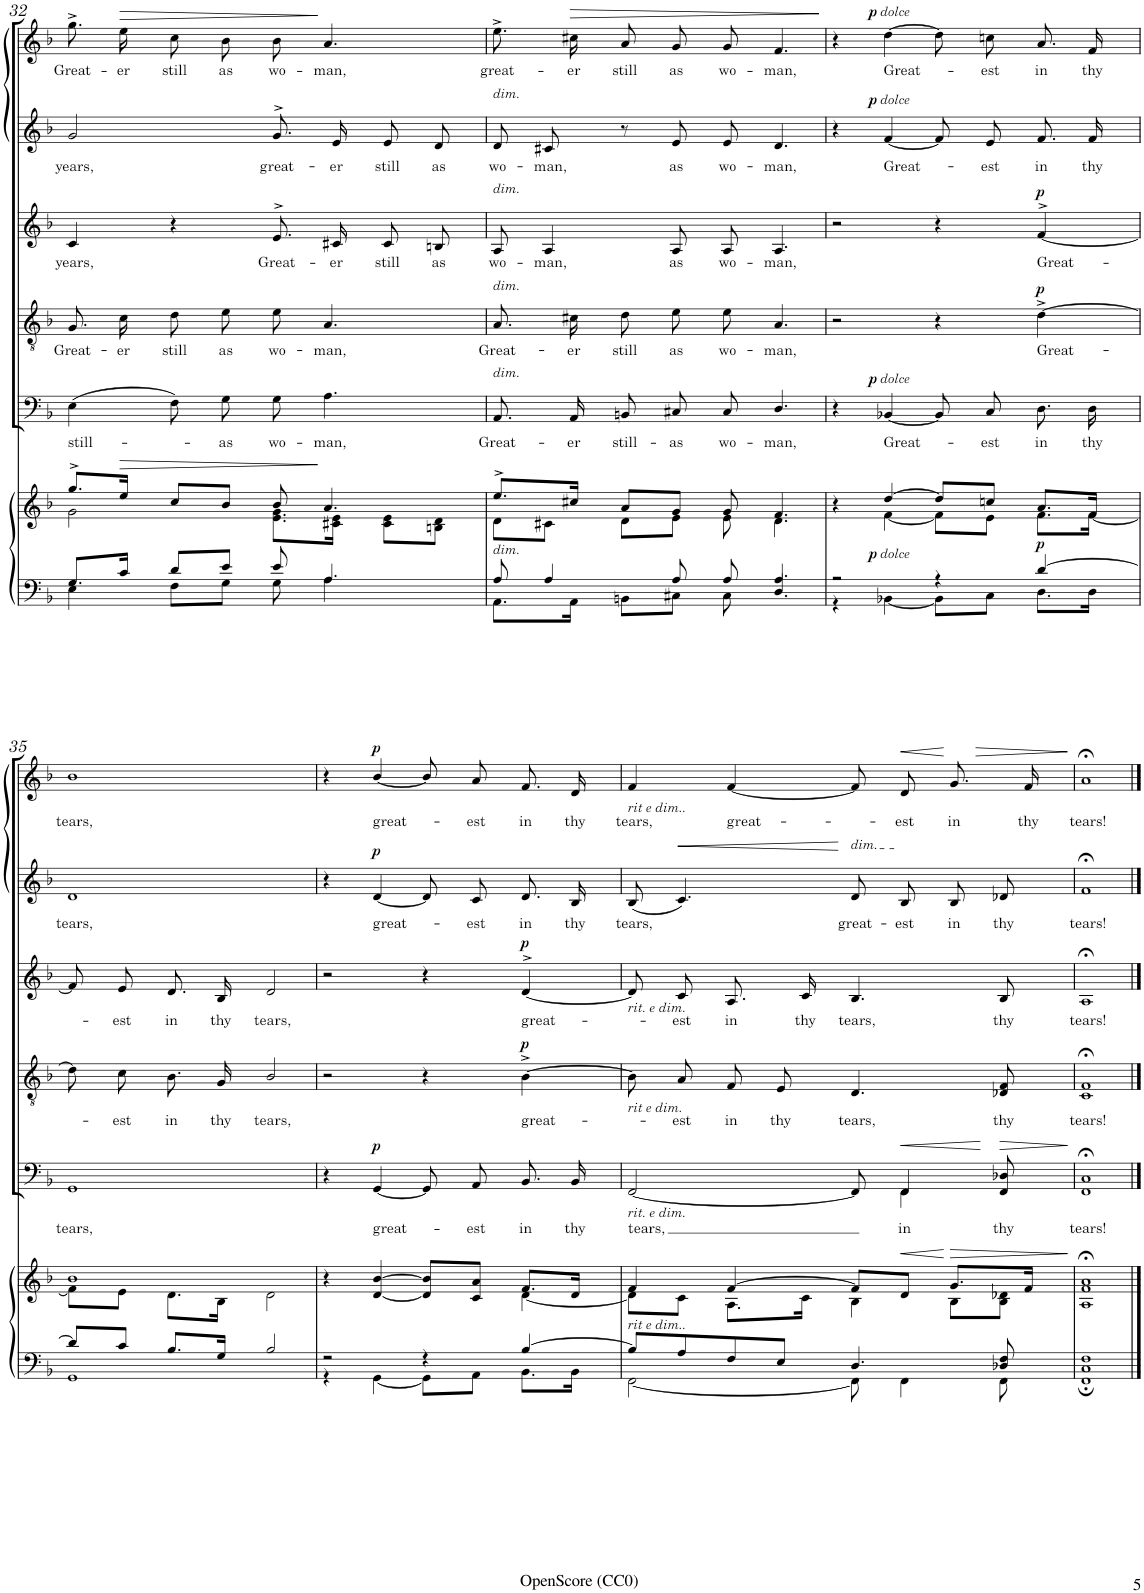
**kern	**kern	**dynam	**kern	**text	**dynam	**kern	**text	**dynam	**kern	**text	**dynam	**kern	**text	**dynam	**kern	**text	**dynam
*part6	*part6	*part6	*part5	*part5	*part5	*part4	*part4	*part4	*part3	*part3	*part3	*part2	*part2	*part2	*part1	*part1	*part1
*staff7	*staff6	*staff6/7	*staff5	*staff5	*staff5	*staff4	*staff4	*staff4	*staff3	*staff3	*staff3	*staff2	*staff2	*staff2	*staff1	*staff1	*staff1
*I"Piano for practice only	*	*	*I"Bass	*	*	*I"Tenor	*	*	*I"Alto	*	*	*I"Soprano II	*	*	*I"Soprano I	*	*
*I'Pno	*	*	*	*	*	*	*	*	*	*	*	*	*	*	*	*	*
!!LO:PB:g=z
*clefF4	*clefG2	*	*clefF4	*	*	*clefGv2	*	*	*clefG2	*	*	*clefG2	*	*	*clefG2	*	*
*k[b-]	*k[b-]	*	*k[b-]	*	*	*k[b-]	*	*	*k[b-]	*	*	*k[b-]	*	*	*k[b-]	*	*
*M4/4	*M4/4	*	*M4/4	*	*	*M4/4	*	*	*M4/4	*	*	*M4/4	*	*	*M4/4	*	*
=32	=32	=32	=32	=32	=32	=32	=32	=32	=32	=32	=32	=32	=32	=32	=32	=32	=32
*^	*^	*	*	*	*	*	*	*	*	*	*	*	*	*	*	*	*
!	!	!	!	!	!	!LO:LY:b	!	!	!LO:LY:b	!	!	!LO:LY:b	!	!	!LO:LY:b	!	!	!LO:LY:b	!
8.G/L	4E\	8.gg^/L	2g\	.	(4E\	still-	.	8.G/L	Great-	.	4c/	years,	.	2g/	years,	.	8.gg^\L	Great-	.
!	!	!	!	!LO:HP:b	!	!	!	!	!LO:LY:b	!	!	!	!	!	!	!	!	!LO:LY:b	!LO:HP:b
16c/Jk	.	16ee/Jk	.	>	.	.	.	16c/Jk	-er	.	.	.	.	.	.	.	16ee\Jk	-er	>
!	!	!	!	!	!	!	!	!	!LO:LY:b	!	!	!	!	!	!	!	!	!LO:LY:b	!
8d/L	8F\L	8cc/L	.	.	8F\L)	.	.	8d\L	still	.	4r	.	.	.	.	.	8cc\L	still	.
!	!	!	!	!	!	!LO:LY:b	!	!	!LO:LY:b	!	!	!	!	!	!	!	!	!LO:LY:b	!
8e/J	8G\J	8b-/J	.	.	8G\J	-as	.	8e\J	as	.	.	.	.	.	.	.	8b-\J	as	.
!	!	!	!	!	!	!LO:LY:b	!	!	!LO:LY:b	!	!	!LO:LY:b	!	!	!LO:LY:b	!	!	!LO:LY:b	!
8e/	8G\	8b-/	8.e\ 8.g\L	.	8G\	wo-	.	8e\	wo-	.	8.e^>/L	Great-	.	8.g^>/L	great-	.	8b-\	wo-	.
!	!	!	!	!	!	!LO:LY:b	!	!	!LO:LY:b	!	!	!	!	!	!	!	!	!LO:LY:b	!
4.A/	4.A\	4.a/	.	]	4.A\	-man,	.	4.A/	-man,	.	.	.	.	.	.	.	4.a/	-man,	]
!	!	!	!	!	!	!	!	!	!	!	!	!LO:LY:b	!	!	!LO:LY:b	!	!	!	!
.	.	.	16c#X\ 16e\Jk	.	.	.	.	.	.	.	16c#X/Jk	-er	.	16e/Jk	-er	.	.	.	.
!	!	!	!	!	!	!	!	!	!	!	!	!LO:LY:b	!	!	!LO:LY:b	!	!	!	!
.	.	.	8c#\ 8e\L	.	.	.	.	.	.	.	8c#/L	still	.	8e/L	still	.	.	.	.
!	!	!	!	!	!	!	!	!	!	!	!	!LO:LY:b	!	!	!LO:LY:b	!	!	!	!
.	.	.	8Bn\ 8d\J	.	.	.	.	.	.	.	8Bn/J	as	.	8d/J	as	.	.	.	.
=33	=33	=33	=33	=33	=33	=33	=33	=33	=33	=33	=33	=33	=33	=33	=33	=33	=33	=33	=33
!	!	!	!	!	!	!	!	!	!	!	!	!	!	!LO:TX:a:i:t=dim.	!	!	!	!	!
!	!	!	!	!	!	!	!	!	!	!	!LO:TX:a:i:t=dim.	!	!	!	!	!	!	!	!
!	!	!	!	!	!	!	!	!LO:TX:a:i:t=dim.	!	!	!	!	!	!	!	!	!	!	!
!	!	!	!	!	!LO:TX:a:i:t=dim.	!	!	!	!	!	!	!	!	!	!	!	!	!	!
!LO:TX:a:i:t=dim.	!	!	!	!	!	!	!	!	!	!	!	!	!	!	!	!	!	!	!
!	!	!	!	!	!	!LO:LY:b	!	!	!LO:LY:b	!	!	!LO:LY:b	!	!	!LO:LY:b	!	!	!LO:LY:b	!
8A/	8.AA\L	8.ee^/L	8d\L	.	8.AA/L	Great-	.	8.A\L	Great-	.	8A/	wo-	.	8d/L	wo-	.	8.ee^\L	great-	.
!	!	!	!	!	!	!	!	!	!	!	!	!LO:LY:b	!	!	!LO:LY:b	!	!	!	!
4A/	.	.	8c#X\J	.	.	.	.	.	.	.	4A/	-man,	.	8c#X/J	-man,	.	.	.	.
!	!	!	!	!	!	!LO:LY:b	!	!	!LO:LY:b	!	!	!	!	!	!	!	!	!LO:LY:b	!LO:HP:b
.	16AA\Jk	16cc#X/Jk	.	.	16AA/Jk	-er	.	16c#X\Jk	-er	.	.	.	.	.	.	.	16cc#X\Jk	-er	>
!	!	!	!	!	!	!LO:LY:b	!	!	!LO:LY:b	!	!	!	!	!	!	!	!	!LO:LY:b	!
.	8BBn\L	8a/L	8d\L	.	8BBn/L	still-	.	8d\L	still	.	.	.	.	8r	.	.	8a/L	still	.
!	!	!	!	!	!	!LO:LY:b	!	!	!LO:LY:b	!	!	!LO:LY:b	!	!	!LO:LY:b	!	!	!LO:LY:b	!
8A/	8C#X\J	8g/J	8e\J	.	8C#X/J	-as	.	8e\J	as	.	8A/	as	.	8e/	as	.	8g/J	as	.
!	!	!	!	!	!	!LO:LY:b	!	!	!LO:LY:b	!	!	!LO:LY:b	!	!	!LO:LY:b	!	!	!LO:LY:b	!
8A/	8C#\	8g/	8e\	.	8C#/	wo-	.	8e\	wo-	.	8A/	wo-	.	8e/	wo-	.	8g/	wo-	.
!	!	!	!	!	!	!LO:LY:b	!	!	!LO:LY:b	!	!	!LO:LY:b	!	!	!LO:LY:b	!	!	!LO:LY:b	!
4.A/	4.D/	4.f/	4.d\	.	4.D/	-man,	.	4.A/	-man,	.	4.A/	-man,	.	4.d/	-man,	.	4.f/	-man,	.
*v	*v	*	*	*	*	*	*	*	*	*	*	*	*	*	*	*	*	*	*
*	*v	*v	*	*	*	*	*	*	*	*	*	*	*	*	*	*	*	*
.	.	.	.	.	.	.	.	.	.	.	.	.	.	.	.	.	]
=34	=34	=34	=34	=34	=34	=34	=34	=34	=34	=34	=34	=34	=34	=34	=34	=34	=34
*^	*^	*	*	*	*	*	*	*	*	*	*	*	*	*	*	*	*
2r	4r	4r	4ryy	.	4r	.	.	2r	.	.	2r	.	.	4r	.	.	4r	.	.
!	!	!	!	!LO:DY:b	!	!LO:LY:b	!	!	!	!	!	!	!	!	!LO:LY:b	!	!	!LO:LY:b	!
!	!	!	!	!LO:DY:n=1:b	!	!	!LO:DY:a	!	!	!	!	!	!	!	!	!	!	!	!
!	!	!	!	!	!	!	!LO:DY:n=1:a	!	!	!	!	!	!	!	!	!LO:DY:a	!	!	!
!	!	!	!	!	!	!	!	!	!	!	!	!	!	!	!	!LO:DY:n=1:a	!	!	!LO:DY:a
!	!	!	!	!	!	!	!	!	!	!	!	!	!	!	!	!	!	!	!LO:DY:n=1:a
.	[4BB-X\	[4dd/	[4f\	p other-dynamics	[4BB-X/	Great-	p other-dynamics	.	.	.	.	.	.	[4f/	Great-	p other-dynamics	[4dd\	Great-	p other-dynamics
4r	8BB-\L]	8dd/L]	8f\L]	.	8BB-/L]	.	.	4r	.	.	4r	.	.	8f/L]	.	.	8dd\L]	.	.
!	!	!	!	!	!	!LO:LY:b	!	!	!	!	!	!	!	!	!LO:LY:b	!	!	!LO:LY:b	!
.	8C\J	8ccn/J	8e\J	.	8C/J	-est	.	.	.	.	.	.	.	8e/J	-est	.	8ccn\J	-est	.
!	!	!	!	!LO:DY:n=2:a=2	!	!LO:LY:b	!	!	!LO:LY:b	!LO:DY:a	!	!LO:LY:b	!LO:DY:a	!	!LO:LY:b	!	!	!LO:LY:b	!
[4d/	8.D\L	8.a/L	8.f\L	p	8.D\L	in	.	[4d^>\	Great-	p	[4f^>/	Great-	p	8.f/L	in	.	8.a/L	in	.
!	!	!	!	!	!	!LO:LY:b	!	!	!	!	!	!	!	!	!LO:LY:b	!	!	!LO:LY:b	!
.	16D\Jk	16f/Jk	[16f\Jk	.	16D\Jk	thy	.	.	.	.	.	.	.	16f/Jk	thy	.	16f/Jk	thy	.
!!LO:LB:g=z
=35	=35	=35	=35	=35	=35	=35	=35	=35	=35	=35	=35	=35	=35	=35	=35	=35	=35	=35	=35
!	!	!	!	!	!	!LO:LY:b	!	!	!	!	!	!	!	!	!LO:LY:b	!	!	!LO:LY:b	!
8d/L]	1GG	1b-	8f\L]	.	1GG	tears,	.	8d\L]	.	.	8f/L]	.	.	1d	tears,	.	1b-	tears,	.
!	!	!	!	!	!	!	!	!	!LO:LY:b	!	!	!LO:LY:b	!	!	!	!	!	!	!
8c/J	.	.	8e\J	.	.	.	.	8c\J	-est	.	8e/J	-est	.	.	.	.	.	.	.
!	!	!	!	!	!	!	!	!	!LO:LY:b	!	!	!LO:LY:b	!	!	!	!	!	!	!
8.B-/L	.	.	8.d\L	.	.	.	.	8.B-/L	in	.	8.d/L	in	.	.	.	.	.	.	.
!	!	!	!	!	!	!	!	!	!LO:LY:b	!	!	!LO:LY:b	!	!	!	!	!	!	!
16G/Jk	.	.	16B-\Jk	.	.	.	.	16G/Jk	thy	.	16B-/Jk	thy	.	.	.	.	.	.	.
!	!	!	!	!	!	!	!	!	!LO:LY:b	!	!	!LO:LY:b	!	!	!	!	!	!	!
2B-/	.	.	2d\	.	.	.	.	2B-/	tears,	.	2d/	tears,	.	.	.	.	.	.	.
=36	=36	=36	=36	=36	=36	=36	=36	=36	=36	=36	=36	=36	=36	=36	=36	=36	=36	=36	=36
2r	4r	4r	2.ryy	.	4r	.	.	2r	.	.	2r	.	.	4r	.	.	4r	.	.
!	!	!	!	!	!	!LO:LY:b	!LO:DY:a	!	!	!	!	!	!	!	!LO:LY:b	!LO:DY:a	!	!LO:LY:b	!LO:DY:a
.	[4GG\	[4d/ [4b-/	.	.	[4GG/	great-	p	.	.	.	.	.	.	[4d/	great-	p	[4b-/	great-	p
4r	8GG\L]	8d/] 8b-/]L	.	.	8GG/L]	.	.	4r	.	.	4r	.	.	8d/L]	.	.	8b-/L]	.	.
!	!	!	!	!	!	!LO:LY:b	!	!	!	!	!	!	!	!	!LO:LY:b	!	!	!LO:LY:b	!
.	8AA\J	8c/ 8a/J	.	.	8AA/J	-est	.	.	.	.	.	.	.	8c/J	-est	.	8a/J	-est	.
!	!	!	!	!	!	!LO:LY:b	!	!	!LO:LY:b	!LO:DY:a	!	!LO:LY:b	!LO:DY:a	!	!LO:LY:b	!	!	!LO:LY:b	!
[4B-/	8.BB-\L	8.f/L	[4d\	.	8.BB-/L	in	.	[4B-^>\	great-	p	[4d^>/	great-	p	8.d/L	in	.	8.f/L	in	.
!	!	!	!	!	!	!LO:LY:b	!	!	!	!	!	!	!	!	!LO:LY:b	!	!	!LO:LY:b	!
.	16BB-\Jk	16d/Jk	.	.	16BB-/Jk	thy	.	.	.	.	.	.	.	16B-/Jk	thy	.	16d/Jk	thy	.
=37	=37	=37	=37	=37	=37	=37	=37	=37	=37	=37	=37	=37	=37	=37	=37	=37	=37	=37	=37
*	*^	*	*	*	*	*	*	*	*	*	*	*	*	*	*	*	*	*	*
!	!	!	!	!	!	!	!	!	!	!	!	!	!	!	!	!	!	!LO:TX:b:i:t=rit e dim..	!	!
!	!	!	!	!	!	!	!	!	!	!	!	!LO:TX:b:i:t=rit. e dim.	!	!	!	!	!	!	!	!
!	!	!	!	!	!	!	!	!	!LO:TX:b:i:t=rit e dim.	!	!	!	!	!	!	!	!	!	!	!
!	!	!	!	!	!	!LO:TX:b:i:t=rit. e dim.	!	!	!	!	!	!	!	!	!	!	!	!	!	!
!	!	!	!LO:TX:b:i:t=rit e dim..	!	!	!	!	!	!	!	!	!	!	!	!	!	!	!	!	!
!	!	!	!	!	!	!	!LO:LY:b	!	!	!	!	!	!	!	!	!LO:LY:b	!	!	!LO:LY:b	!
*	*	*	*	*	*	*^	*	*	*	*	*	*	*	*	*	*	*	*	*	*
8B-/L]	[2FF\	2..ryy	4f/	8d\L]	.	[2FF/	8ryy	tears,	.	8B-/L]	.	.	8d/L]	.	.	(8B-/	tears,	.	4f/	tears,	.
!	!	!	!	!	!	!	!	!	!	!	!LO:LY:b	!	!	!LO:LY:b	!	!	!	!LO:HP:b	!	!	!
*	*	*	*	*	*	*v	*v	*	*	*	*	*	*	*	*	*	*	*	*	*	*
8A/	.	.	.	8c\J	.	.	.	.	8A/J	-est	.	8c/J	-est	.	4.c/)	.	<	.	.	.
!	!	!	!	!	!	!	!	!	!	!LO:LY:b	!	!	!LO:LY:b	!	!	!	!	!	!LO:LY:b	!
8F/	.	.	[4f/	8.A\L	.	.	.	.	8F/L	in	.	8.A/L	in	.	.	.	.	[4f/	great-	.
!	!	!	!	!	!	!	!	!	!	!LO:LY:b	!	!	!	!	!	!	!	!	!	!
8E/J	.	.	.	.	.	.	.	.	8E/J	thy	.	.	.	.	.	.	.	.	.	.
!	!	!	!	!	!	!	!	!	!	!	!	!	!LO:LY:b	!	!	!	!	!	!	!
.	.	.	.	16c\Jk	.	.	.	.	.	.	.	16c/Jk	thy	.	.	.	.	.	.	.
!	!	!	!	!	!	!	!	!	!	!	!	!	!	!	!LO:TX:a:i:t=dim.	!	!	!	!	!
!	!	!	!	!	!	!	!	!	!	!LO:LY:b	!	!	!LO:LY:b	!	!	!LO:LY:b	!	!	!	!
4.D/	8FF\]	.	8f/L]	4B-\	.	8FF/]	.	.	4.D/	tears,	.	4.B-/	tears,	.	8d/L	great-	[	8f/L]	.	.
!	!	!	!	!	!LO:HP:b	!	!LO:LY:b	!LO:HP:b	!	!	!	!	!	!	!	!LO:LY:b	!	!	!LO:LY:b	!LO:HP:b
*	*	*	*	*	*	*^	*	*	*	*	*	*	*	*	*	*	*	*	*	*
.	4FF\	.	8d/J	.	<	4FF/	4FF\	in	<	.	.	.	.	.	.	8B-/J	-est	.	8d/J	-est	<
!	!	!	!	!	!LO:HP:n=1:b	!	!	!	!	!	!	!	!	!	!	!	!LO:LY:b	!	!	!LO:LY:b	!LO:HP:n=1:b
.	.	.	8.g/L	8B-\L	[ >	.	.	.	.	.	.	.	.	.	.	8B-/L	in	.	8.g/L	in	[ >
!	!	!	!	!	!	!	!	!LO:LY:b	!LO:HP:n=1:b	!	!LO:LY:b	!	!	!LO:LY:b	!	!	!LO:LY:b	!	!	!	!
8D-X/ 8F/	8ryy	8FF\	.	8B-\ 8d-X\J	.	8FF/ 8D-X/	8ryy	thy	[ >	8D-X/ 8F/	thy	.	8B-/	thy	.	8d-X/J	thy	.	.	.	.
!	!	!	!	!	!	!	!	!	!	!	!	!	!	!	!	!	!	!	!	!LO:LY:b	!
.	.	.	16f/Jk	.	.	.	.	.	.	.	.	.	.	.	.	.	.	.	16f/Jk	thy	.
*v	*v	*v	*	*	*	*v	*v	*	*	*	*	*	*	*	*	*	*	*	*	*	*
*	*v	*v	*	*	*	*	*	*	*	*	*	*	*	*	*	*	*	*
.	.	]	.	.	]	.	.	.	.	.	.	.	.	.	.	.	]
=38	=38	=38	=38	=38	=38	=38	=38	=38	=38	=38	=38	=38	=38	=38	=38	=38	=38
*^	*^	*	*	*	*	*	*	*	*	*	*	*	*	*	*	*	*
*	*	*	*^	*	*	*	*	*	*	*	*	*	*	*	*	*	*	*	*
!	!	!	!	!	!	!	!LO:LY:b	!	!	!LO:LY:b	!	!	!LO:LY:b	!	!	!LO:LY:b	!	!	!LO:LY:b	!
1F;	1FF 1C	1a;<	1f	1A	.	1FF;< 1C;<	tears!	.	1C;< 1F;<	tears!	.	1A;<	tears!	.	1f;<	tears!	.	1a;<	tears!	.
*v	*v	*	*	*	*	*	*	*	*	*	*	*	*	*	*	*	*	*	*	*
*	*v	*v	*v	*	*	*	*	*	*	*	*	*	*	*	*	*	*	*	*
==	==	==	==	==	==	==	==	==	==	==	==	==	==	==	==	==	==
*-	*-	*-	*-	*-	*-	*-	*-	*-	*-	*-	*-	*-	*-	*-	*-	*-	*-
